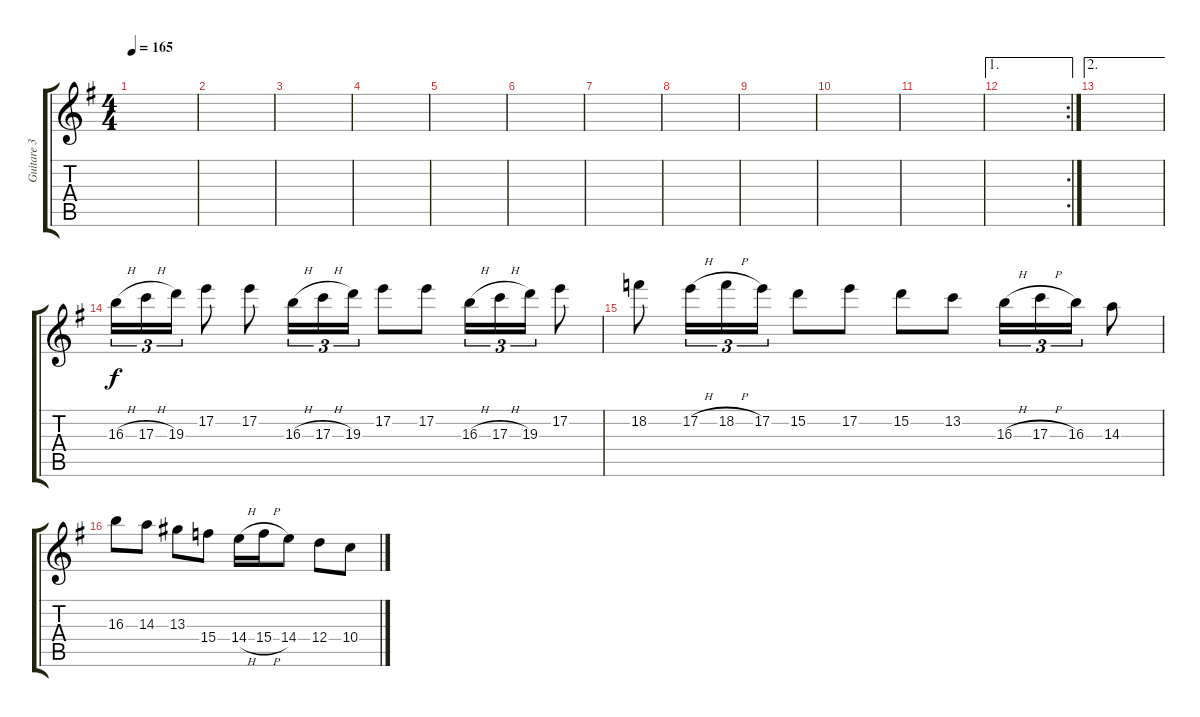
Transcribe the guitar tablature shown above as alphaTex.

\track ("Guitare 3" "Guitare 3") {instrument distortionguitar}
\staff {score tabs}
\tuning (E4 B3 G3 D3 A2 E2) {hide}
\ts (4 4)
\tempo 165
\clef g2
\ks g
|
|
|
|
|
|
|
|
|
|
|
\ae 1
\rc 2
|
\ae 2
|
16.3{h}.16{tu (3 2)} 17.3{h}.16{tu (3 2)} 19.3.16{tu (3 2)} 17.2.8 17.2.8 16.3{h}.16{tu (3 2)} 17.3{h}.16{tu (3 2)} 19.3.16{tu (3 2)} 17.2.8 17.2.8 16.3{h}.16{tu (3 2)} 17.3{h}.16{tu (3 2)} 19.3.16{tu (3 2)} 17.2.8 |
18.2.8 17.2{h}.16{tu (3 2)} 18.2{h}.16{tu (3 2)} 17.2.16{tu (3 2)} 15.2.8 17.2.8 15.2.8 13.2.8 16.3{h}.16{tu (3 2)} 17.3{h}.16{tu (3 2)} 16.3.16{tu (3 2)} 14.3.8 |
16.3.8 14.3.8 13.3.8 15.4.8 14.4{h}.16 15.4{h}.16 14.4.8 12.4.8 10.4.8
